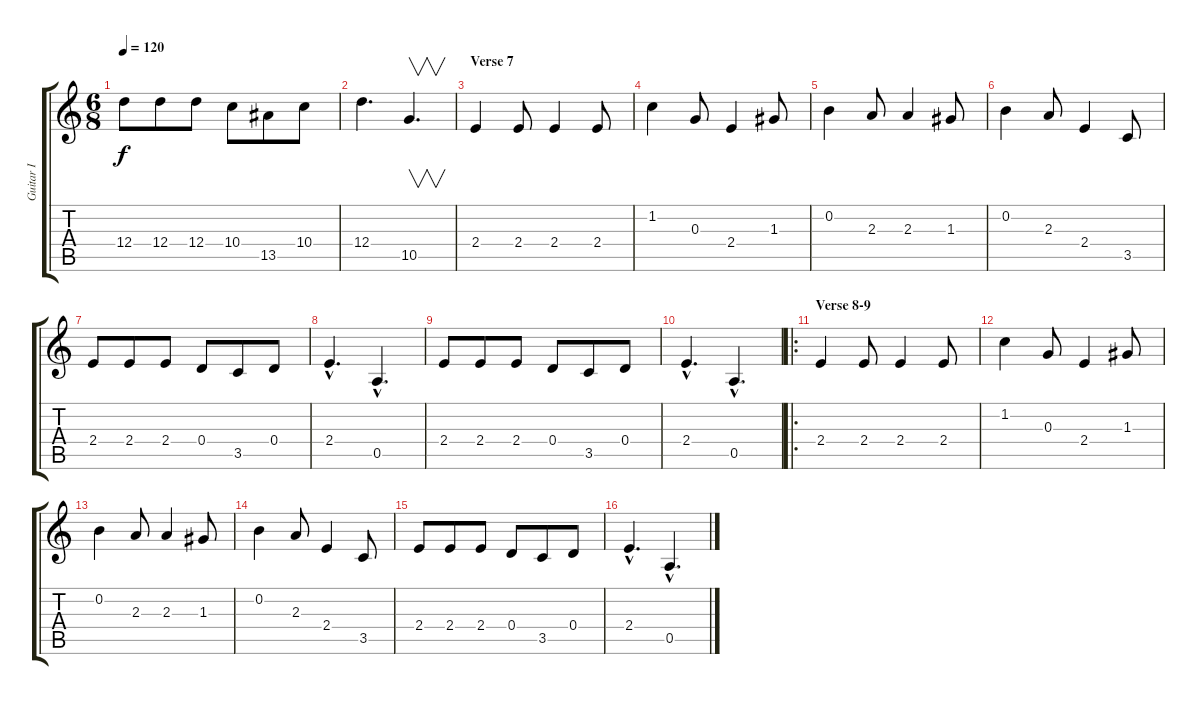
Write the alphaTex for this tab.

\track ("Guitar I" "Guitar I") {instrument distortionguitar}
\staff {score tabs}
\tuning (E4 B3 G3 D3 A2 E2) {hide}
\ts (6 8)
\tempo 120
\clef g2
\ks c
12.4.8{dy f} 12.4.8 12.4.8 10.4.8 13.5.8 10.4.8 |
12.4.4{d} 10.5.4{v d} |
\section ("" "Verse 7")
2.4.4 2.4.8 2.4.4 2.4.8 |
1.2.4 0.3.8 2.4.4 1.3.8 |
0.2.4 2.3.8 2.3.4 1.3.8 |
0.2.4 2.3.8 2.4.4 3.5.8 |
2.4.8 2.4.8 2.4.8 0.4.8 3.5.8 0.4.8 |
2.4{hac}.4{d} 0.5{hac}.4{d} |
2.4.8 2.4.8 2.4.8 0.4.8 3.5.8 0.4.8 |
2.4{hac}.4{d} 0.5{hac}.4{d} |
\ro
\section ("" "Verse 8-9")
2.4.4 2.4.8 2.4.4 2.4.8 |
1.2.4 0.3.8 2.4.4 1.3.8 |
0.2.4 2.3.8 2.3.4 1.3.8 |
0.2.4 2.3.8 2.4.4 3.5.8 |
2.4.8 2.4.8 2.4.8 0.4.8 3.5.8 0.4.8 |
2.4{hac}.4{d} 0.5{hac}.4{d}
